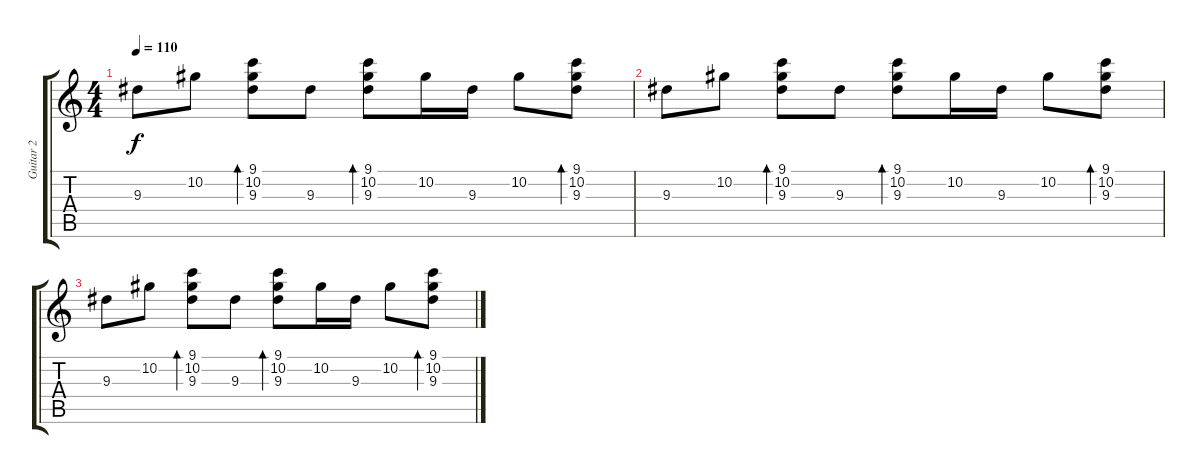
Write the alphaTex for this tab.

\track ("Guitar 2" "Guitar 2") {instrument acousticguitarsteel}
\staff {score tabs}
\tuning (Eb4 Bb3 Gb3 Db3 Ab2 Db2) {hide}
\ts (4 4)
\tempo 110
\clef g2
\ks c
9.3.8{dy f} 10.2.8 (9.1 10.2 9.3).8{bd 240} 9.3.8 (9.1 10.2 9.3).8{bd 240} 10.2.16 9.3.16 10.2.8 (9.1 10.2 9.3).8{bd 240} |
9.3.8 10.2.8 (9.1 10.2 9.3).8{bd 240} 9.3.8 (9.1 10.2 9.3).8{bd 240} 10.2.16 9.3.16 10.2.8 (9.1 10.2 9.3).8{bd 240} |
9.3.8 10.2.8 (9.1 10.2 9.3).8{bd 240} 9.3.8 (9.1 10.2 9.3).8{bd 240} 10.2.16 9.3.16 10.2.8 (9.1 10.2 9.3).8{bd 240}
